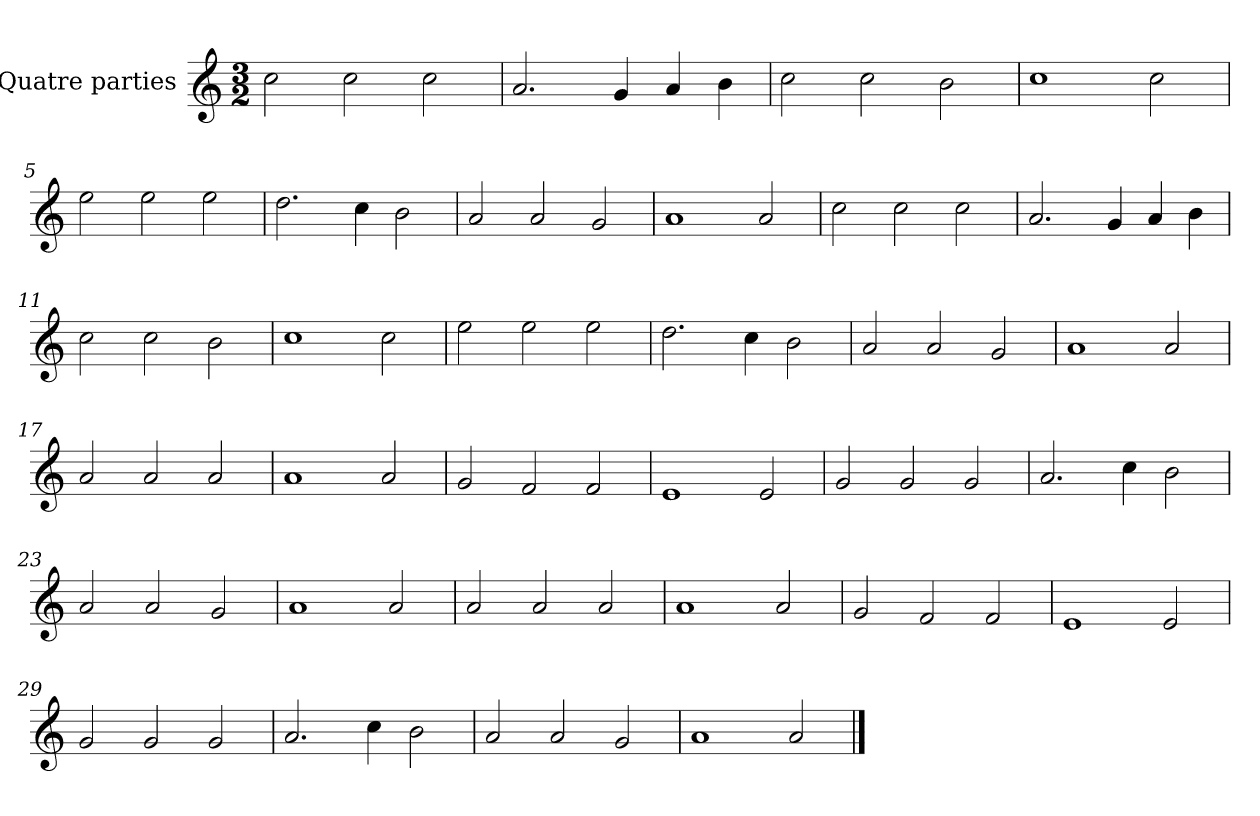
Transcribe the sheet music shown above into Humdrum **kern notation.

**kern
*part1
*staff1
*I"Quatre parties
*clefG2
*k[]
*M3/2
*MM180
=1
2cc\
2cc\
2cc\
=2
2.a/
4g/
4a/
4b\
=3
2cc\
2cc\
2b\
=4
1cc
2cc\
=5
2ee\
2ee\
2ee\
=6
2.dd\
4cc\
2b\
=7
2a/
2a/
2g/
=8
1a
2a/
=9
2cc\
2cc\
2cc\
=10
2.a/
4g/
4a/
4b\
=11
2cc\
2cc\
2b\
=12
1cc
2cc\
=13
2ee\
2ee\
2ee\
=14
2.dd\
4cc\
2b\
=15
2a/
2a/
2g/
=16
1a
2a/
=17
2a/
2a/
2a/
=18
1a
2a/
=19
2g/
2f/
2f/
=20
1e
2e/
=21
2g/
2g/
2g/
=22
2.a/
4cc\
2b\
=23
2a/
2a/
2g/
=24
1a
2a/
=25
2a/
2a/
2a/
=26
1a
2a/
=27
2g/
2f/
2f/
=28
1e
2e/
=29
2g/
2g/
2g/
=30
2.a/
4cc\
2b\
=31
2a/
2a/
2g/
=32
1a
2a/
==
*-
